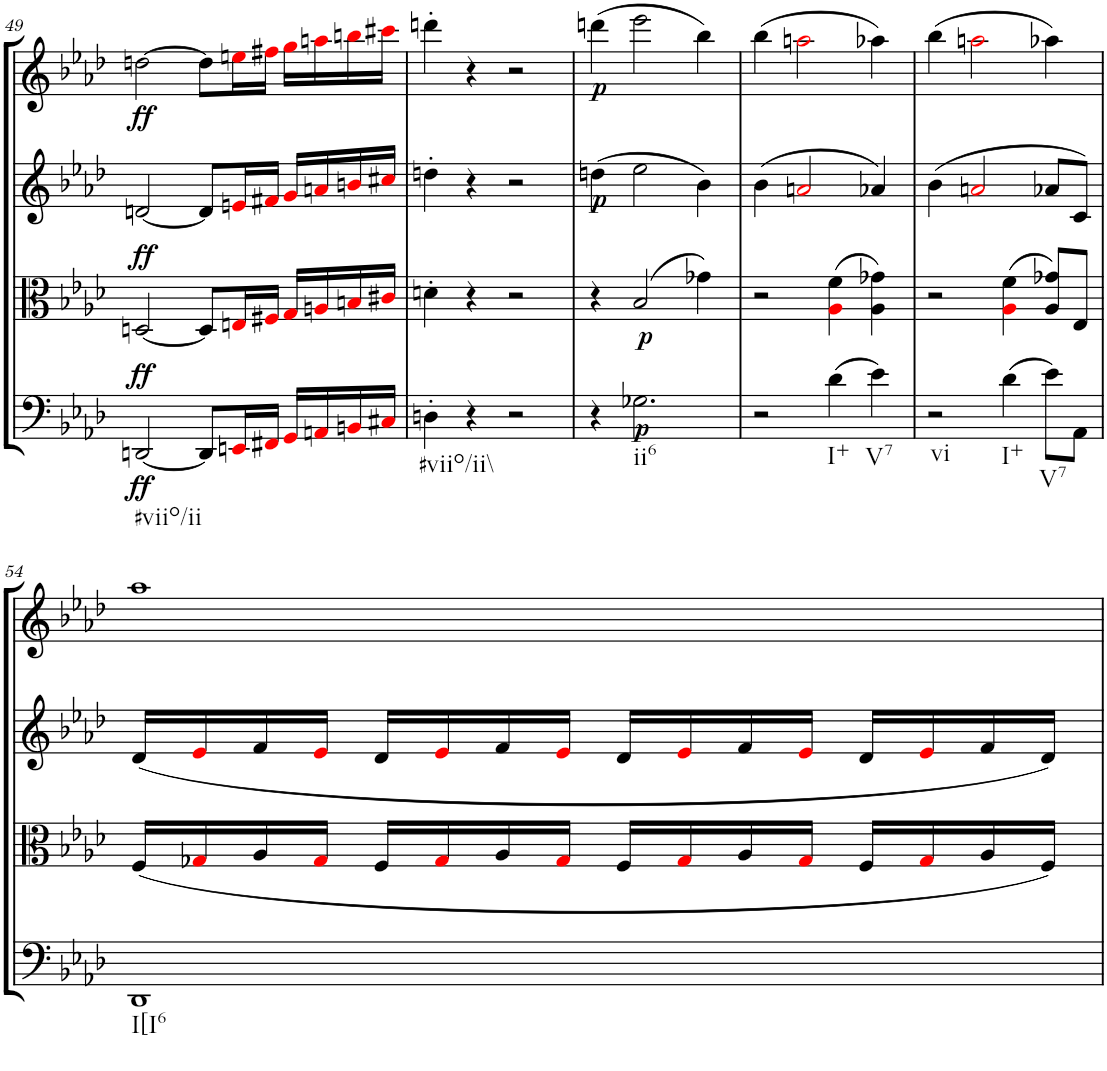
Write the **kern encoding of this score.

**kern	**dynam	**kern	**dynam	**kern	**dynam	**kern	**dynam
*part4	*part4	*part3	*part3	*part2	*part2	*part1	*part1
*staff4	*staff4	*staff3	*staff3	*staff2	*staff2	*staff1	*staff1
*I"Cello	*	*I"Viola	*	*I"2nd Violin	*	*I"1st Violin	*
*	*	*I'Vla	*	*I'Vln	*	*I'Vln	*
!!LO:PB:g=z
*clefF4	*	*clefC3	*	*clefG2	*	*clefG2	*
*k[b-e-a-d-]	*	*k[b-e-a-d-]	*	*k[b-e-a-d-]	*	*k[b-e-a-d-]	*
*M4/4	*	*M4/4	*	*M4/4	*	*M4/4	*
*met(c)	*	*met(c)	*	*met(c)	*	*met(c)	*
=49	=49	=49	=49	=49	=49	=49	=49
!LO:TX:b:t=#viio/ii	!	!	!	!	!	!	!
!	!LO:DY:b	!	!	!	!	!	!
!	!LO:DY:n=1:a	!	!LO:DY:a	!	!	!	!LO:DY:b
[2DDn/	ff ff	[2Dn/	ff	[2dn/	.	[2ddn\	ff
8DD/L]	.	8D/L]	.	8d/L]	.	8dd\L]	.
16EEni/L	.	16Eni/L	.	16eni/L	.	16eeni\L	.
16FF#Xi/JJ	.	16F#Xi/JJ	.	16f#Xi/JJ	.	16ff#Xi\JJ	.
16GGi/LL	.	16Gi/LL	.	16gi/LL	.	16ggi\LL	.
16AAni/	.	16Ani/	.	16ani/	.	16aani\	.
16BBni/	.	16Bni/	.	16bni/	.	16bbni\	.
16C#Xi/JJ	.	16c#Xi/JJ	.	16cc#Xi/JJ	.	16ccc#Xi\JJ	.
=50	=50	=50	=50	=50	=50	=50	=50
!LO:TX:b:t=#viio/ii\\	!	!	!	!	!	!	!
4Dn'\	.	4dn'\	.	4ddn'\	.	4dddn'\	.
4r	.	4r	.	4r	.	4r	.
2r	.	2r	.	2r	.	2r	.
=51	=51	=51	=51	=51	=51	=51	=51
!	!	!	!	!	!LO:DY:a	!	!LO:DY:a
4r	.	4r	.	(4ddn\	p	(4dddn\	p
!LO:TX:b:t=ii6	!	!	!	!	!	!	!
!	!LO:DY:a	!	!LO:DY:b	!	!	!	!
2.G-X\	p	(2B-/	p	2ee-\	.	2eee-\	.
.	.	4g-X\)	.	4b-\)	.	4bb-\)	.
=52	=52	=52	=52	=52	=52	=52	=52
2r	.	2r	.	(4b-\	.	(4bb-\	.
.	.	.	.	2ani/	.	2aani\	.
!LO:TX:b:t=I+	!	!	!	!	!	!	!
(4d-\	.	(4A-i\ 4f\	.	.	.	.	.
!LO:TX:b:t=V7	!	!	!	!	!	!	!
4e-\)	.	4A-\ 4g-X\)	.	4a-X/)	.	4aa-X\)	.
=53	=53	=53	=53	=53	=53	=53	=53
!LO:TX:b:t=vi	!	!	!	!	!	!	!
2r	.	2r	.	(4b-\	.	(4bb-\	.
.	.	.	.	2ani/	.	2aani\	.
!LO:TX:b:t=I+	!	!	!	!	!	!	!
(4d-\	.	(4A-i\ 4f\	.	.	.	.	.
!LO:TX:b:t=V7	!	!	!	!	!	!	!
8e-\L)	.	8A-/ 8g-X/L)	.	8a-X/L	.	4aa-X\)	.
8AA-\J	.	8E-/J	.	8c/J)	.	.	.
!!LO:LB:g=z
=54	=54	=54	=54	=54	=54	=54	=54
!LO:TX:b:t=I[I6	!	!	!	!	!	!	!
1DD-	.	(16F/LL	.	(16d-/LL	.	1aa-	.
.	.	16G-Xi/	.	16e-i/	.	.	.
.	.	16A-/	.	16f/	.	.	.
.	.	16G-i/JJ	.	16e-i/JJ	.	.	.
.	.	16F/LL	.	16d-/LL	.	.	.
.	.	16G-i/	.	16e-i/	.	.	.
.	.	16A-/	.	16f/	.	.	.
.	.	16G-i/JJ	.	16e-i/JJ	.	.	.
.	.	16F/LL	.	16d-/LL	.	.	.
.	.	16G-i/	.	16e-i/	.	.	.
.	.	16A-/	.	16f/	.	.	.
.	.	16G-i/JJ	.	16e-i/JJ	.	.	.
.	.	16F/LL	.	16d-/LL	.	.	.
.	.	16G-i/	.	16e-i/	.	.	.
.	.	16A-/	.	16f/	.	.	.
.	.	16F/JJ)	.	16d-/JJ)	.	.	.
=	=	=	=	=	=	=	=
*-	*-	*-	*-	*-	*-	*-	*-
